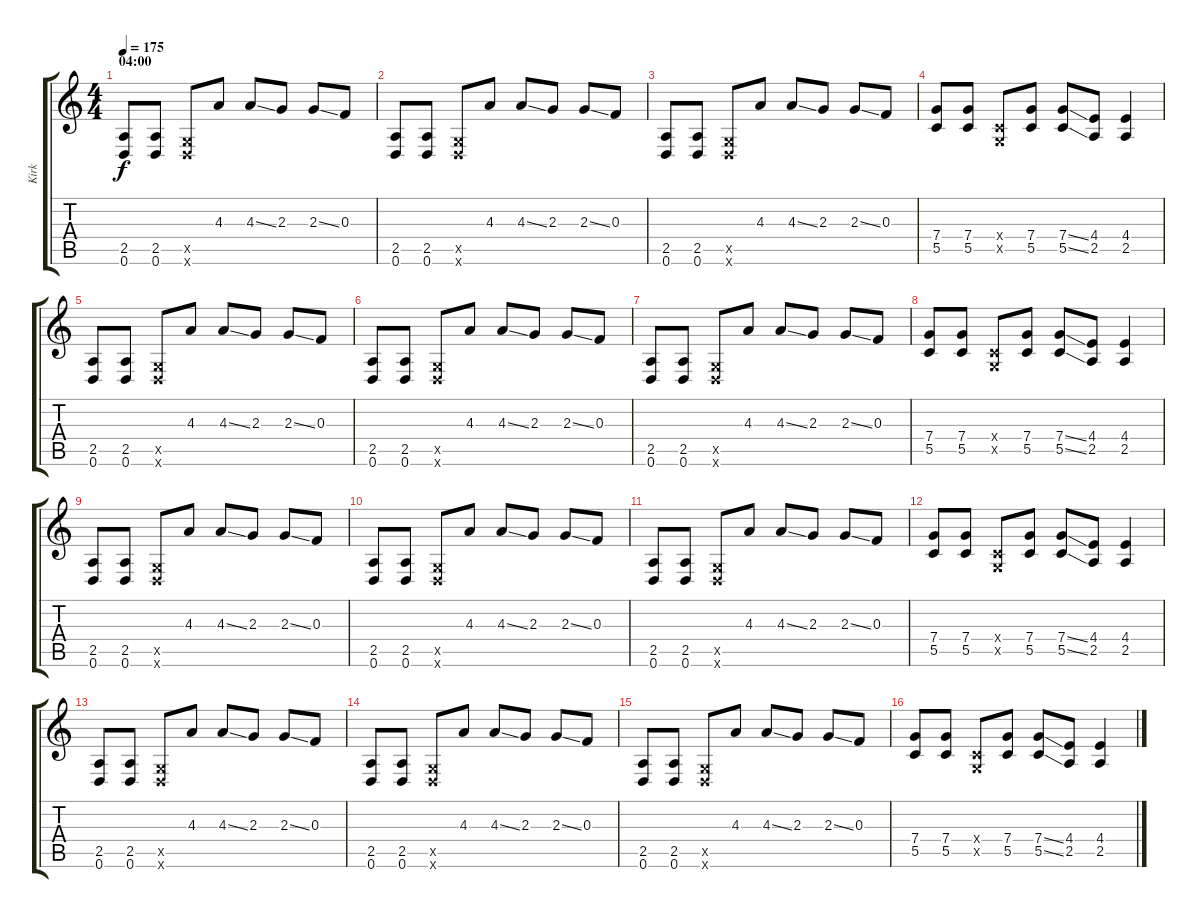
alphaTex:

\track ("Kirk" "Kirk") {instrument distortionguitar}
\staff {score tabs}
\tuning (D4 A3 F3 C3 G2 D2) {hide}
\ts (4 4)
\section ("" "04:00")
\tempo 175
\clef g2
\ks c
(2.5 0.6).8{dy f} (2.5 0.6).8 (0.5{x} 0.6{x}).8 4.3.8 4.3{ss}.8 2.3.8 2.3{ss}.8 0.3.8 |
(2.5 0.6).8 (2.5 0.6).8 (0.5{x} 0.6{x}).8 4.3.8 4.3{ss}.8 2.3.8 2.3{ss}.8 0.3.8 |
(2.5 0.6).8 (2.5 0.6).8 (0.5{x} 0.6{x}).8 4.3.8 4.3{ss}.8 2.3.8 2.3{ss}.8 0.3.8 |
(7.4 5.5).8 (7.4 5.5).8 (0.4{x} 0.5{x}).8 (7.4 5.5).8 (7.4{ss} 5.5{ss}).8 (4.4 2.5).8 (4.4 2.5).4 |
(2.5 0.6).8 (2.5 0.6).8 (0.5{x} 0.6{x}).8 4.3.8 4.3{ss}.8 2.3.8 2.3{ss}.8 0.3.8 |
(2.5 0.6).8 (2.5 0.6).8 (0.5{x} 0.6{x}).8 4.3.8 4.3{ss}.8 2.3.8 2.3{ss}.8 0.3.8 |
(2.5 0.6).8 (2.5 0.6).8 (0.5{x} 0.6{x}).8 4.3.8 4.3{ss}.8 2.3.8 2.3{ss}.8 0.3.8 |
(7.4 5.5).8 (7.4 5.5).8 (0.4{x} 0.5{x}).8 (7.4 5.5).8 (7.4{ss} 5.5{ss}).8 (4.4 2.5).8 (4.4 2.5).4 |
(2.5 0.6).8 (2.5 0.6).8 (0.5{x} 0.6{x}).8 4.3.8 4.3{ss}.8 2.3.8 2.3{ss}.8 0.3.8 |
(2.5 0.6).8 (2.5 0.6).8 (0.5{x} 0.6{x}).8 4.3.8 4.3{ss}.8 2.3.8 2.3{ss}.8 0.3.8 |
(2.5 0.6).8 (2.5 0.6).8 (0.5{x} 0.6{x}).8 4.3.8 4.3{ss}.8 2.3.8 2.3{ss}.8 0.3.8 |
(7.4 5.5).8 (7.4 5.5).8 (0.4{x} 0.5{x}).8 (7.4 5.5).8 (7.4{ss} 5.5{ss}).8 (4.4 2.5).8 (4.4 2.5).4 |
(2.5 0.6).8 (2.5 0.6).8 (0.5{x} 0.6{x}).8 4.3.8 4.3{ss}.8 2.3.8 2.3{ss}.8 0.3.8 |
(2.5 0.6).8 (2.5 0.6).8 (0.5{x} 0.6{x}).8 4.3.8 4.3{ss}.8 2.3.8 2.3{ss}.8 0.3.8 |
(2.5 0.6).8 (2.5 0.6).8 (0.5{x} 0.6{x}).8 4.3.8 4.3{ss}.8 2.3.8 2.3{ss}.8 0.3.8 |
(7.4 5.5).8 (7.4 5.5).8 (0.4{x} 0.5{x}).8 (7.4 5.5).8 (7.4{ss} 5.5{ss}).8 (4.4 2.5).8 (4.4 2.5).4
